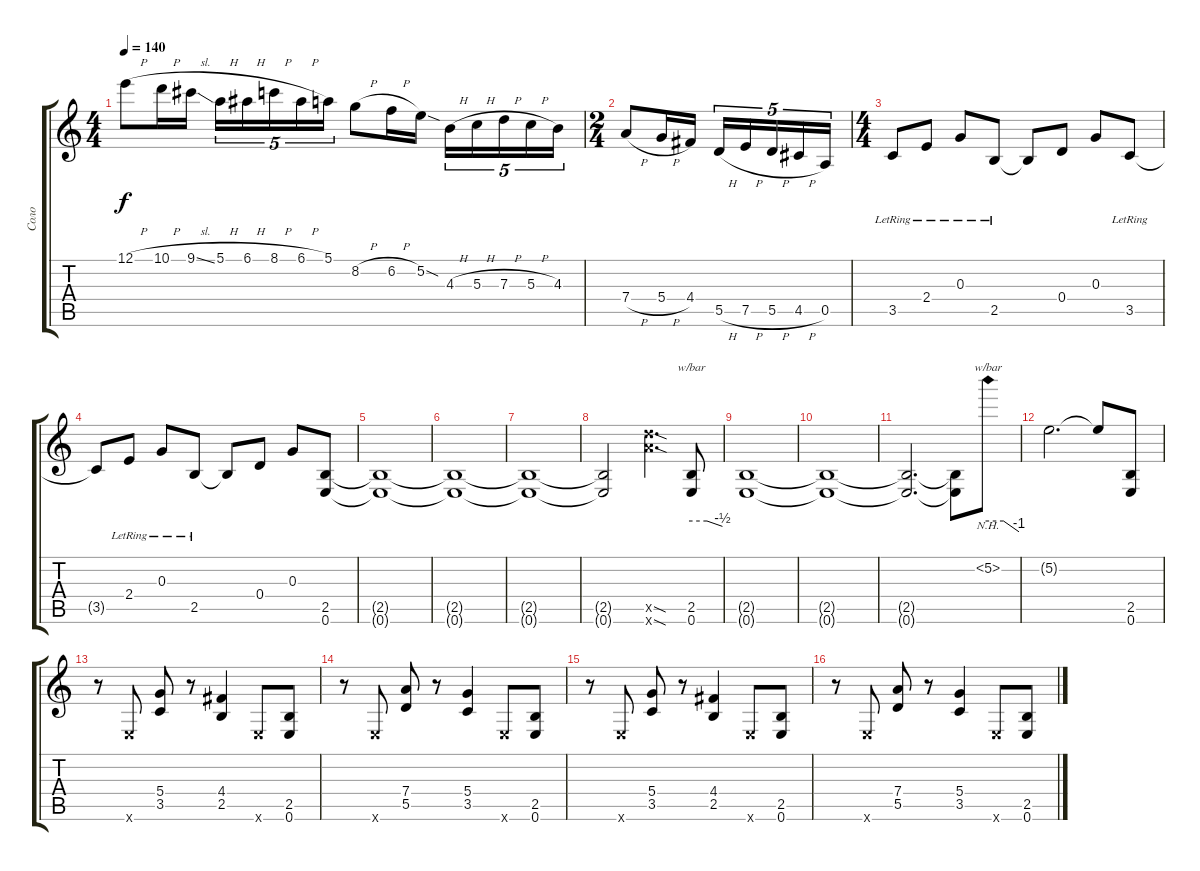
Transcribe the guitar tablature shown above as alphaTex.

\track ("Соло" "Соло") {instrument distortionguitar}
\staff {score tabs}
\tuning (E4 B3 G3 D3 A2 E2) {hide}
\ts (4 4)
\tempo 140
\clef g2
\ks c
12.1{h}.8{dy f instrument distortionguitar} 10.1{h}.16 9.1{sl}.16 5.1{h}.16{tu (5 4)} 6.1{h}.16{tu (5 4)} 8.1{h}.16{tu (5 4)} 6.1{h}.16{tu (5 4)} 5.1.16{tu (5 4)} 8.2{h}.8 6.2{h}.16 5.2{sod}.16 4.3{h}.16{tu (5 4)} 5.3{h}.16{tu (5 4)} 7.3{h}.16{tu (5 4)} 5.3{h}.16{tu (5 4)} 4.3.16{tu (5 4)} |
\ts (2 4)
7.4{h}.8 5.4{h}.16 4.4.16 5.5{h}.16{tu (5 4)} 7.5{h}.16{tu (5 4)} 5.5{h}.16{tu (5 4)} 4.5{h}.16{tu (5 4)} 0.5.16{tu (5 4)} |
\ts (4 4)
3.5{lr}.8 2.4{lr}.8 0.3{lr}.8 2.5{lr}.8 2.5{t}.8 0.4.8 0.3.8 3.5{lr}.8 |
3.5{t}.8 2.4{lr}.8 0.3{lr}.8 2.5{lr}.8 2.5{t}.8 0.4.8 0.3.8 (2.5 0.6).8 |
(2.5{t} 0.6{t}).1 |
(2.5{t} 0.6{t}).1 |
(2.5{t} 0.6{t}).1 |
(2.5{t} 0.6{t}).2 (17.5{sod x} 17.6{sod x}).4{d} (2.5 0.6).8{tbe (custom default 0 0 30 0 60 -2)} |
(2.5{t} 0.6{t}).1 |
(2.5{t} 0.6{t}).1 |
(2.5{t} 0.6{t}).2{d} (2.5{t} 0.6{t}).8 5.2{nh}.8{tbe (custom default 0 0 30 0 60 -4)} |
5.2{t}.2{d} 5.2{t}.8 (2.5 0.6).8 |
r.8 0.6{x}.8 (5.4 3.5).8 r.8 (4.4 2.5).4 0.6{x}.8 (2.5 0.6).8 |
r.8 0.6{x}.8 (7.4 5.5).8 r.8 (5.4 3.5).4 0.6{x}.8 (2.5 0.6).8 |
r.8 0.6{x}.8 (5.4 3.5).8 r.8 (4.4 2.5).4 0.6{x}.8 (2.5 0.6).8 |
r.8 0.6{x}.8 (7.4 5.5).8 r.8 (5.4 3.5).4 0.6{x}.8 (2.5 0.6).8
